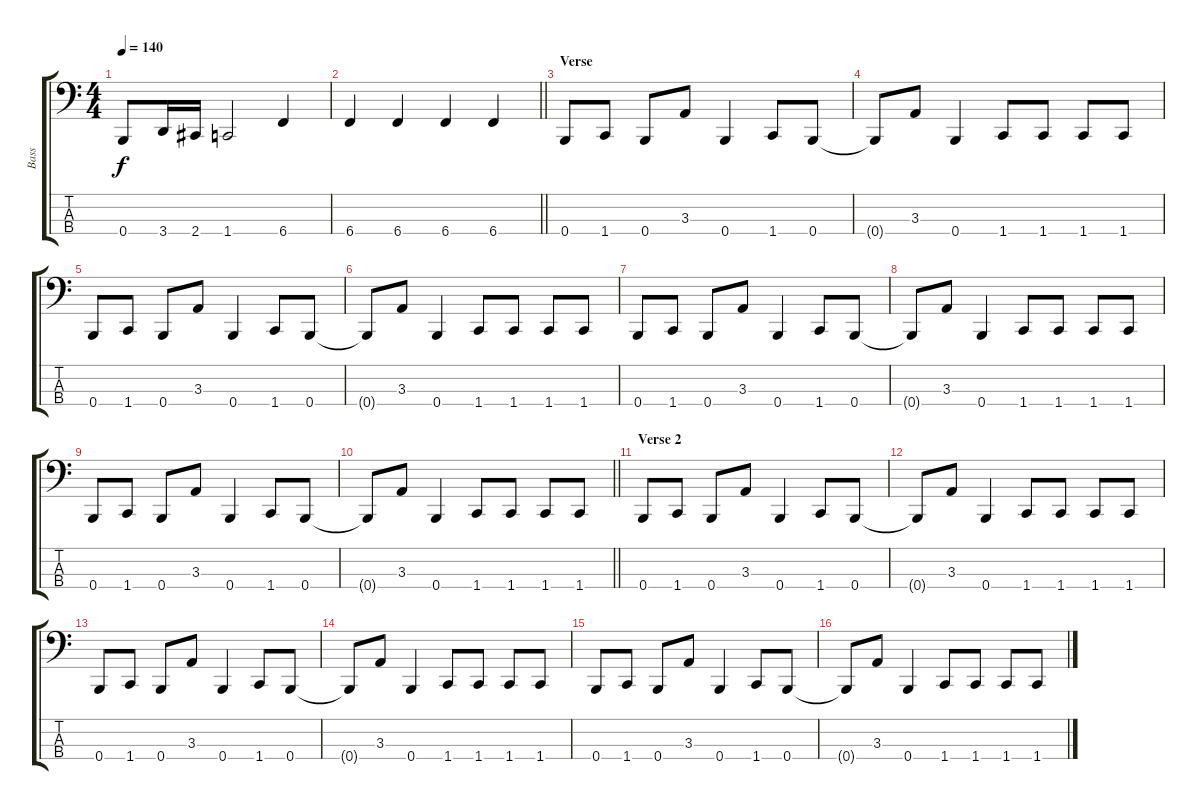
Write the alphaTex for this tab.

\track ("Bass" "Bass") {instrument electricbasspick}
\staff {score tabs}
\tuning (E2 B1 Gb1 B0) {hide}
\ts (4 4)
\tempo 140
\clef f4
\ks c
0.4{t}.8{dy f} 3.4.16 2.4.16 1.4.2 6.4.4 |
\barLineRight lightlight
6.4.4 6.4.4 6.4.4 6.4.4 |
\section ("" "Verse")
0.4.8 1.4.8 0.4.8 3.3.8 0.4.4 1.4.8 0.4.8 |
0.4{t}.8 3.3.8 0.4.4 1.4.8 1.4.8 1.4.8 1.4.8 |
0.4.8 1.4.8 0.4.8 3.3.8 0.4.4 1.4.8 0.4.8 |
0.4{t}.8 3.3.8 0.4.4 1.4.8 1.4.8 1.4.8 1.4.8 |
0.4.8 1.4.8 0.4.8 3.3.8 0.4.4 1.4.8 0.4.8 |
0.4{t}.8 3.3.8 0.4.4 1.4.8 1.4.8 1.4.8 1.4.8 |
0.4.8 1.4.8 0.4.8 3.3.8 0.4.4 1.4.8 0.4.8 |
\barLineRight lightlight
0.4{t}.8 3.3.8 0.4.4 1.4.8 1.4.8 1.4.8 1.4.8 |
\section ("" "Verse 2")
0.4.8 1.4.8 0.4.8 3.3.8 0.4.4 1.4.8 0.4.8 |
0.4{t}.8 3.3.8 0.4.4 1.4.8 1.4.8 1.4.8 1.4.8 |
0.4.8 1.4.8 0.4.8 3.3.8 0.4.4 1.4.8 0.4.8 |
0.4{t}.8 3.3.8 0.4.4 1.4.8 1.4.8 1.4.8 1.4.8 |
0.4.8 1.4.8 0.4.8 3.3.8 0.4.4 1.4.8 0.4.8 |
0.4{t}.8 3.3.8 0.4.4 1.4.8 1.4.8 1.4.8 1.4.8
